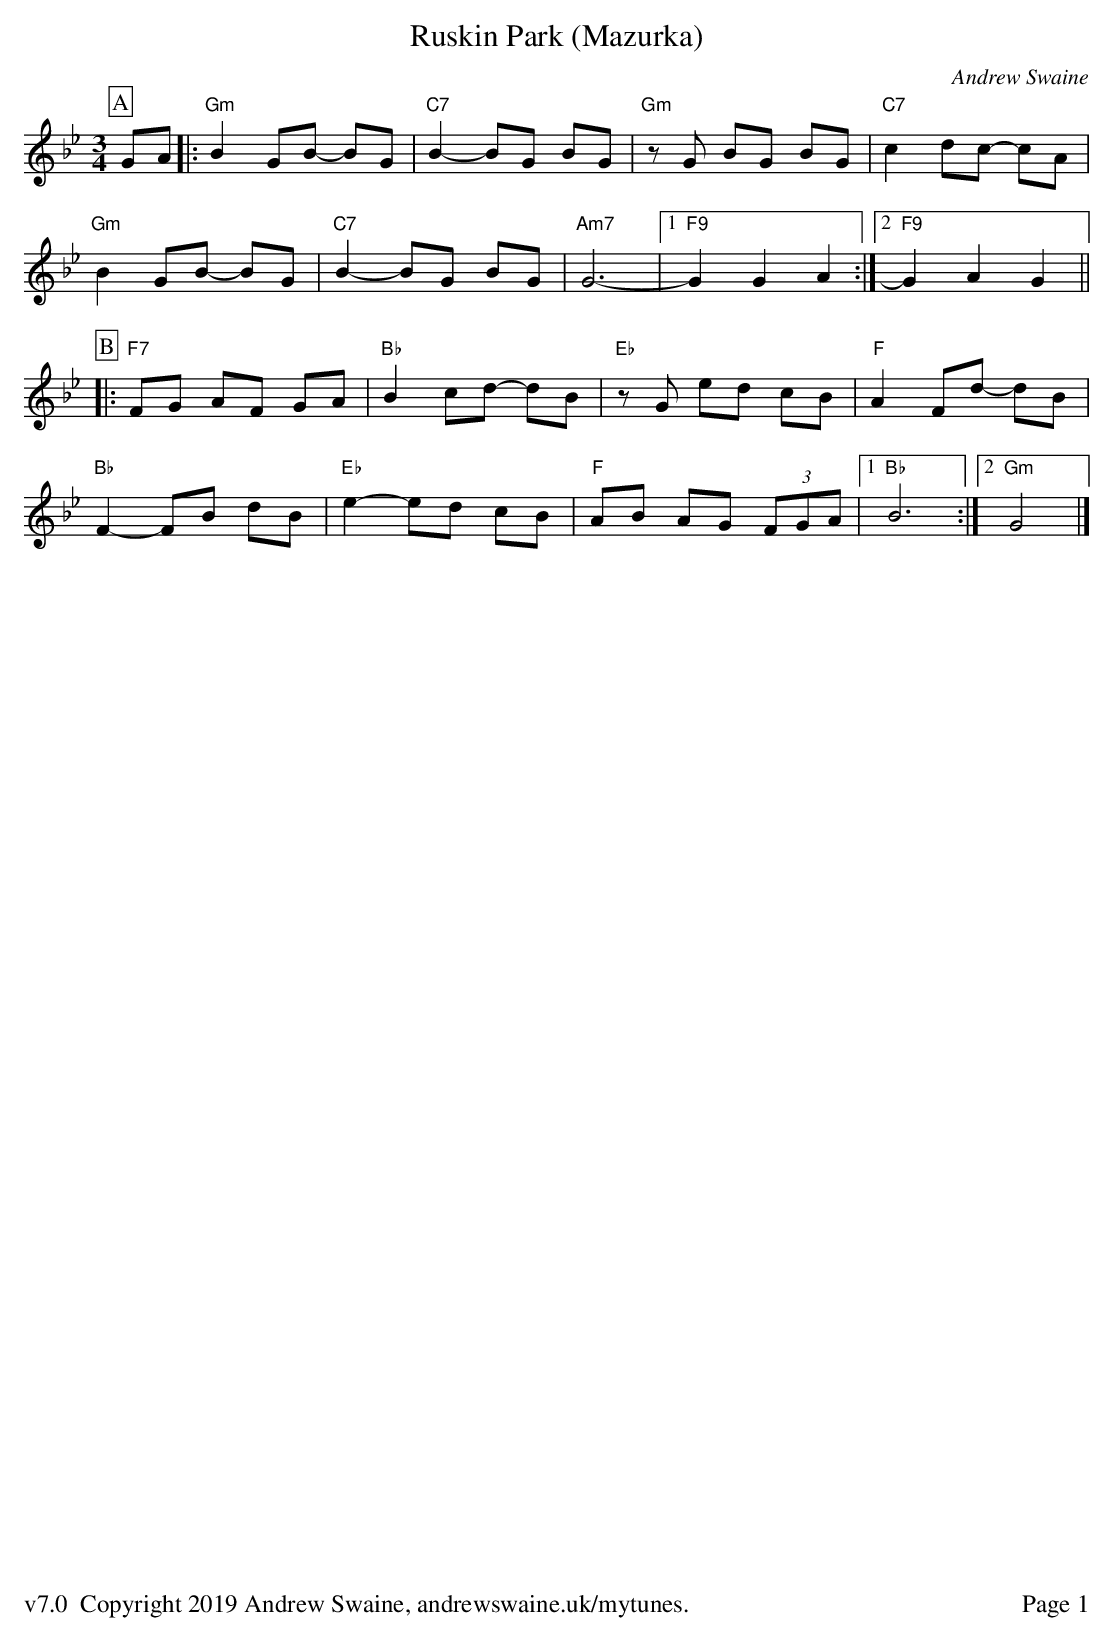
X:1
T:Ruskin Park (Mazurka)
C:Andrew Swaine
M:3/4
L:1/8
K:Gm
P:A
GA|:"Gm"B2 GB- BG|"C7"B2- BG BG|"Gm"zG BG BG|"C7"c2 dc- cA|
"Gm"B2 GB- BG|"C7"B2- BG BG|"Am7"G6-|1 "F9"G2 G2 A2:|2 "F9"G2 A2 G2||
P:B
|:"F7"FG AF GA|"Bb"B2 cd- dB|"Eb"zG ed cB|"F"A2 Fd- dB|
"Bb"F2- FB dB|"Eb"e2- ed cB|"F"AB AG (3FGA|1 "Bb"B6:|2 "Gm"G4|]
